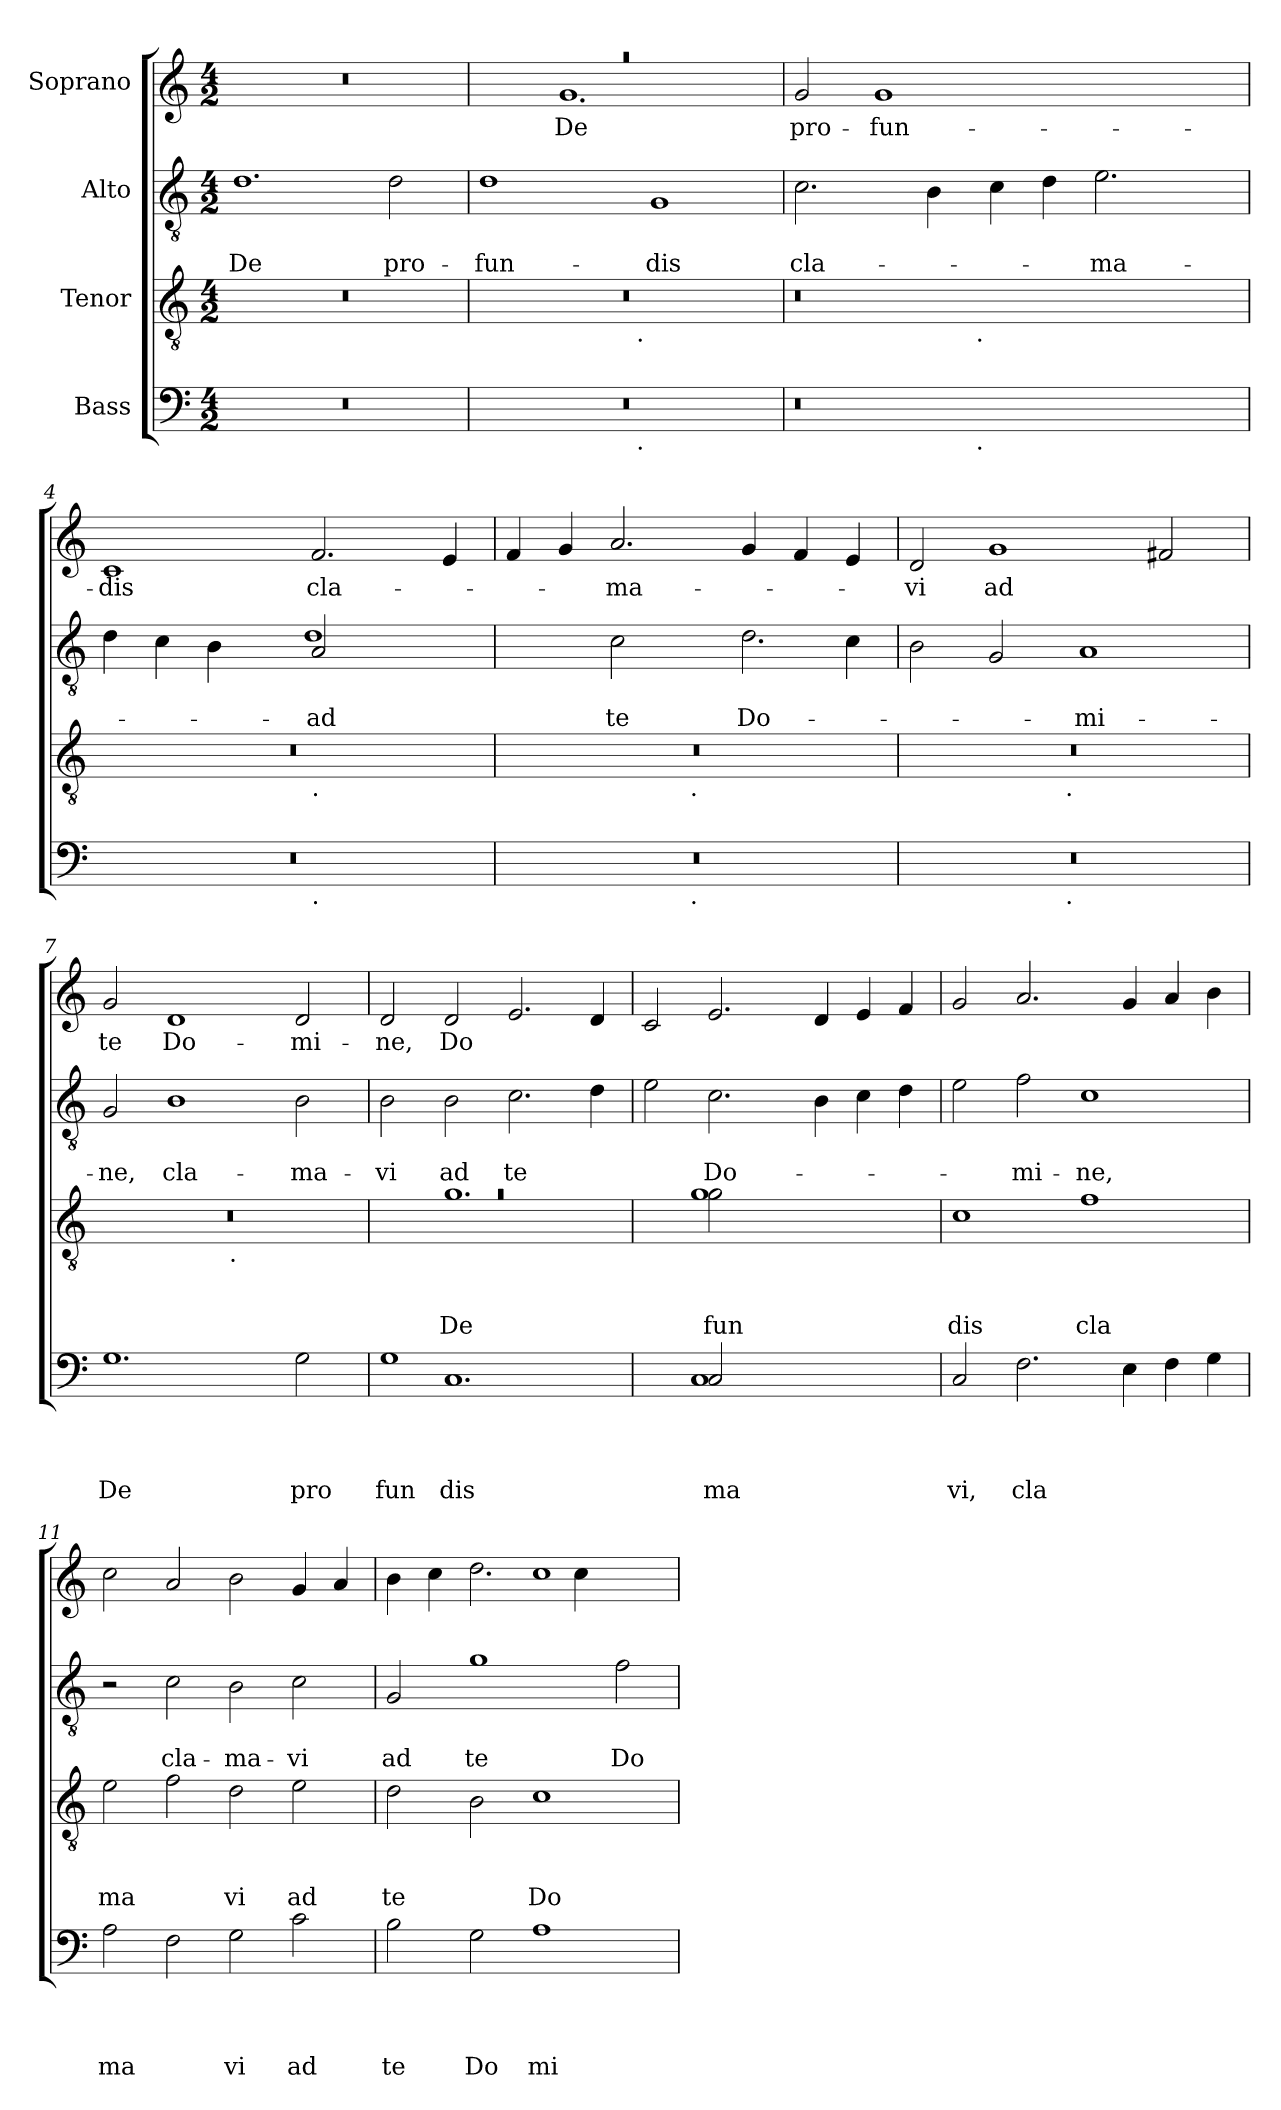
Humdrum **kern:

**kern	**text	**text	**text	**text	**kern	**text	**text	**text	**kern	**text	**text	**kern	**text
*part4	*part4	*part4	*part4	*part4	*part3	*part3	*part3	*part3	*part2	*part2	*part2	*part1	*part1
*staff4	*staff4	*staff4	*staff4	*staff4	*staff3	*staff3	*staff3	*staff3	*staff2	*staff2	*staff2	*staff1	*staff1
*I"Bass	*	*	*	*	*I"Tenor	*	*	*	*I"Alto	*	*	*I"Soprano	*
*clefF4	*	*	*	*	*clefGv2	*	*	*	*clefGv2	*	*	*clefG2	*
*k[]	*	*	*	*	*k[]	*	*	*	*k[]	*	*	*k[]	*
*C:	*	*	*	*	*C:	*	*	*	*C:	*	*	*C:	*
*M4/2	*	*	*	*	*M4/2	*	*	*	*M4/2	*	*	*M4/2	*
=1	=1	=1	=1	=1	=1	=1	=1	=1	=1	=1	=1	=1	=1
!	!	!	!	!	!	!	!	!	!	!	!LO:LY:b	!	!
0r	.	.	.	.	0r	.	.	.	1.d	.	De	0r	.
!	!	!	!	!	!	!	!	!	!	!	!LO:LY:b	!	!
.	.	.	.	.	.	.	.	.	2d\	.	pro-	.	.
=2	=2	=2	=2	=2	=2	=2	=2	=2	=2	=2	=2	=2	=2
!	!	!	!	!	!	!	!	!	!	!	!LO:LY:b	!LO:N:vis=1	!
*^	*	*	*	*	*^	*	*	*	*	*	*	*^	*
0r	2ryy	.	.	.	.	0r	2ryy	.	.	.	1d	.	-fun-	0raa	2ryy	.
!	!	!	!	!	!	!	!	!	!	!	!	!	!	!	!	!LO:LY:b
.	4...ryy	.	.	.	.	.	4...ryy	.	.	.	.	.	.	.	1.g	De
!	!	!	!	!	!	!	!LO:TX:b:t=.	!	!	!	!	!	!	!	!	!
!	!LO:TX:b:t=.	!	!	!	!	!	!	!	!	!	!	!	!	!	!	!
.	1ryy	.	.	.	.	.	1ryy	.	.	.	.	.	.	.	.	.
!	!	!	!	!	!	!	!	!	!	!	!	!	!LO:LY:b	!	!	!
.	.	.	.	.	.	.	.	.	.	.	1G	.	-dis	.	.	.
.	32ryy	.	.	.	.	.	32ryy	.	.	.	.	.	.	.	.	.
=3	=3	=3	=3	=3	=3	=3	=3	=3	=3	=3	=3	=3	=3	=3	=3	=3
!	!	!	!	!	!	!	!	!	!	!	!	!	!LO:LY:b	!	!	!LO:LY:b
*	*	*	*	*	*	*	*	*	*	*	*	*	*	*v	*v	*
0r	2ryy	.	.	.	.	0r	2ryy	.	.	.	2.c\	.	cla-	2g/	pro-
!	!	!	!	!	!	!	!	!	!	!	!	!	!	!	!LO:LY:b
.	4...ryy	.	.	.	.	.	4...ryy	.	.	.	.	.	.	1g	-fun-
.	.	.	.	.	.	.	.	.	.	.	4B\	.	.	.	.
!	!	!	!	!	!	!	!LO:TX:b:t=.	!	!	!	!	!	!	!	!
!	!LO:TX:b:t=.	!	!	!	!	!	!	!	!	!	!	!	!	!	!
.	1ryy	.	.	.	.	.	1ryy	.	.	.	.	.	.	.	.
.	.	.	.	.	.	.	.	.	.	.	4c\	.	.	.	.
.	.	.	.	.	.	.	.	.	.	.	4d\	.	.	.	.
!	!	!	!	!	!	!	!	!	!	!	!	!	!LO:LY:b	!	!
.	.	.	.	.	.	.	.	.	.	.	2.e\	.	-ma-	2.ryy	.
.	4ryy	.	.	.	.	.	4ryy	.	.	.	.	.	.	.	.
4ryy	.	.	.	.	.	4ryy	.	.	.	.	.	.	.	.	.
.	32ryy	.	.	.	.	.	32ryy	.	.	.	.	.	.	.	.
=4	=4	=4	=4	=4	=4	=4	=4	=4	=4	=4	=4	=4	=4	=4	=4
*	*	*	*	*	*	*	*	*	*	*	*^	*	*	*	*
!	!	!	!	!	!	!	!	!	!	!	!	!	!	!	!	!LO:LY:b
0r	1ryy	.	.	.	.	0r	1ryy	.	.	.	4d\	1ryy	.	.	1c	-dis
.	.	.	.	.	.	.	.	.	.	.	4c\	.	.	.	.	.
.	.	.	.	.	.	.	.	.	.	.	4B\	.	.	.	.	.
.	.	.	.	.	.	.	.	.	.	.	4ryy	.	.	.	.	.
!	!	!	!	!	!	!	!LO:TX:b:t=.	!	!	!	!	!	!	!	!	!
!	!LO:TX:b:t=.	!	!	!	!	!	!	!	!	!	!	!	!	!	!	!
!	!	!	!	!	!	!	!	!	!	!	!	!	!	!LO:LY:b	!	!
!	!	!	!	!	!	!	!	!	!	!	!	!	!	!LO:LY:b	!	!LO:LY:b
.	1ryy	.	.	.	.	.	1ryy	.	.	.	2A/	1d	.	ad	2.f/	cla-
.	.	.	.	.	.	.	.	.	.	.	2ryy	.	.	.	.	.
.	.	.	.	.	.	.	.	.	.	.	.	.	.	.	4e/	.
=5	=5	=5	=5	=5	=5	=5	=5	=5	=5	=5	=5	=5	=5	=5	=5	=5
0r	1ryy	.	.	.	.	0r	1ryy	.	.	.	2ryy	1..ryy	.	.	4f/	.
.	.	.	.	.	.	.	.	.	.	.	.	.	.	.	4g/	.
!	!	!	!	!	!	!	!	!	!	!	!	!	!	!LO:LY:b	!	!LO:LY:b
.	.	.	.	.	.	.	.	.	.	.	2c\	.	.	te	2.a/	-ma-
!	!	!	!	!	!	!	!LO:TX:b:t=.	!	!	!	!	!	!	!	!	!
!	!LO:TX:b:t=.	!	!	!	!	!	!	!	!	!	!	!	!	!	!	!
.	1ryy	.	.	.	.	.	1ryy	.	.	.	4ryy	.	.	.	.	.
!	!	!	!	!	!	!	!	!	!	!	!	!	!	!LO:LY:b	!	!
.	.	.	.	.	.	.	.	.	.	.	2.d\	.	.	Do-	4g/	.
.	.	.	.	.	.	.	.	.	.	.	.	.	.	.	4f/	.
.	.	.	.	.	.	.	.	.	.	.	.	4c\	.	.	4e/	.
=6	=6	=6	=6	=6	=6	=6	=6	=6	=6	=6	=6	=6	=6	=6	=6	=6
!	!	!	!	!	!	!	!	!	!	!	!	!	!	!	!	!LO:LY:b
*	*	*	*	*	*	*	*	*	*	*	*v	*v	*	*	*	*
0r	2ryy	.	.	.	.	0r	2ryy	.	.	.	2B\	.	.	2d/	-vi
!	!	!	!	!	!	!	!	!	!	!	!	!	!	!	!LO:LY:b
.	4...ryy	.	.	.	.	.	4...ryy	.	.	.	2G/	.	.	1g	ad
!	!	!	!	!	!	!	!LO:TX:b:t=.	!	!	!	!	!	!	!	!
!	!LO:TX:b:t=.	!	!	!	!	!	!	!	!	!	!	!	!	!	!
.	1ryy	.	.	.	.	.	1ryy	.	.	.	.	.	.	.	.
!	!	!	!	!	!	!	!	!	!	!	!	!	!LO:LY:b	!	!
.	.	.	.	.	.	.	.	.	.	.	1A	.	-mi-	.	.
.	.	.	.	.	.	.	.	.	.	.	.	.	.	2f#/	.
.	32ryy	.	.	.	.	.	32ryy	.	.	.	.	.	.	.	.
=7	=7	=7	=7	=7	=7	=7	=7	=7	=7	=7	=7	=7	=7	=7	=7
!	!	!	!	!	!LO:LY:b	!	!	!	!	!	!	!	!LO:LY:b	!	!LO:LY:b
*v	*v	*	*	*	*	*	*	*	*	*	*	*	*	*	*
1.G	.	.	.	De	0r	2ryy	.	.	.	2G/	.	-ne,	2g/	te
!	!	!	!	!	!	!	!	!	!	!	!	!LO:LY:b	!	!LO:LY:b
.	.	.	.	.	.	4...ryy	.	.	.	1B	.	cla-	1d	Do-
!	!	!	!	!	!	!LO:TX:b:t=.	!	!	!	!	!	!	!	!
.	.	.	.	.	.	1ryy	.	.	.	.	.	.	.	.
!	!	!	!	!LO:LY:b	!	!	!	!	!	!	!	!LO:LY:b	!	!LO:LY:b
2G\	.	.	.	pro	.	.	.	.	.	2B\	.	-ma-	2d/	-mi-
.	.	.	.	.	.	32ryy	.	.	.	.	.	.	.	.
!!LO:LB:g=z
=8	=8	=8	=8	=8	=8	=8	=8	=8	=8	=8	=8	=8	=8	=8
!	!	!	!	!LO:LY:b	!LO:N:vis=1	!	!	!	!	!	!	!LO:LY:b	!	!LO:LY:b
*^	*	*	*	*	*	*	*	*	*	*	*	*	*	*
1G	2ryy	.	.	.	fun	0ra	2ryy	.	.	.	2B\	.	-vi	2d/	-ne,
!	!	!	!	!	!LO:LY:b	!	!	!	!	!LO:LY:b	!	!	!LO:LY:b	!	!LO:LY:b
.	1.C	.	.	.	dis	.	1.g	.	.	De	2B\	.	ad	2d/	Do
!	!	!	!	!	!	!	!	!	!	!	!	!	!LO:LY:b	!	!
1ryy	.	.	.	.	.	.	.	.	.	.	2.c\	.	te	2.e/	.
.	.	.	.	.	.	.	.	.	.	.	4d\	.	.	4d/	.
=9	=9	=9	=9	=9	=9	=9	=9	=9	=9	=9	=9	=9	=9	=9	=9
2ryy	2ryy	.	.	.	.	2ryy	2ryy	.	.	.	2e\	.	.	2c/	.
!	!	!	!	!	!LO:LY:b	!	!	!	!	!	!	!	!	!	!
!	!	!	!	!	!LO:LY:b	!	!	!	!	!LO:LY:b	!	!	!	!	!
!	!	!	!	!	!	!	!	!	!	!LO:LY:b	!	!	!LO:LY:b	!	!
2C/	1C	.	.	.	ma	2g\	1g	.	.	fun	2.c\	.	Do-	2.e/	.
2ryy	.	.	.	.	.	2ryy	.	.	.	.	.	.	.	.	.
.	.	.	.	.	.	.	.	.	.	.	4B\	.	.	4d/	.
2ryy	2ryy	.	.	.	.	2ryy	2ryy	.	.	.	4c\	.	.	4e/	.
.	.	.	.	.	.	.	.	.	.	.	4d\	.	.	4f/	.
*v	*v	*	*	*	*	*	*	*	*	*	*	*	*	*	*
*	*	*	*	*	*v	*v	*	*	*	*	*	*	*	*
=10	=10	=10	=10	=10	=10	=10	=10	=10	=10	=10	=10	=10	=10
!	!	!	!	!LO:LY:b	!	!	!	!LO:LY:b	!	!	!	!	!
2C/	.	.	.	vi,	1c	.	.	dis	2e\	.	.	2g/	.
!	!	!	!	!LO:LY:b	!	!	!	!	!	!	!LO:LY:b	!	!
2.F\	.	.	.	cla	.	.	.	.	2f\	.	-mi-	2.a/	.
!	!	!	!	!	!	!	!	!LO:LY:b	!	!	!LO:LY:b	!	!
.	.	.	.	.	1f	.	.	cla	1c	.	-ne,	.	.
4E\	.	.	.	.	.	.	.	.	.	.	.	4g/	.
4F\	.	.	.	.	.	.	.	.	.	.	.	4a/	.
4G\	.	.	.	.	.	.	.	.	.	.	.	4b\	.
=11	=11	=11	=11	=11	=11	=11	=11	=11	=11	=11	=11	=11	=11
!	!	!	!	!LO:LY:b	!	!	!	!LO:LY:b	!	!	!	!	!
2A\	.	.	.	ma	2e\	.	.	ma	2r	.	.	2cc\	.
!	!	!	!	!	!	!	!	!	!	!	!LO:LY:b	!	!
2F\	.	.	.	.	2f\	.	.	.	2c\	.	cla-	2a/	.
!	!	!	!	!LO:LY:b	!	!	!	!LO:LY:b	!	!	!LO:LY:b	!	!
2G\	.	.	.	vi	2d\	.	.	vi	2B\	.	-ma-	2b\	.
!	!	!	!	!LO:LY:b	!	!	!	!LO:LY:b	!	!	!LO:LY:b	!	!
2c\	.	.	.	ad	2e\	.	.	ad	2c\	.	-vi	4g/	.
.	.	.	.	.	.	.	.	.	.	.	.	4a/	.
=12	=12	=12	=12	=12	=12	=12	=12	=12	=12	=12	=12	=12	=12
!	!	!	!	!LO:LY:b	!	!	!	!LO:LY:b	!	!	!LO:LY:b	!	!
*	*	*	*	*	*	*	*	*	*	*	*	*^	*
2B\	.	.	.	te	2d\	.	.	te	2G/	.	ad	4b\	1ryy	.
.	.	.	.	.	.	.	.	.	.	.	.	4cc\	.	.
!	!	!	!	!LO:LY:b	!	!	!	!	!	!	!LO:LY:b	!	!	!
2G\	.	.	.	Do	2B\	.	.	.	1g	.	te	2.dd\	.	.
!	!	!	!	!LO:LY:b	!	!	!	!LO:LY:b	!	!	!	!	!	!
1A	.	.	.	mi	1c	.	.	Do	.	.	.	.	1cc	.
.	.	.	.	.	.	.	.	.	.	.	.	4cc\	.	.
!	!	!	!	!	!	!	!	!	!	!	!LO:LY:b	!	!	!
.	.	.	.	.	.	.	.	.	2f\	.	Do-	2ryy	.	.
*	*	*	*	*	*	*	*	*	*	*	*	*v	*v	*
=	=	=	=	=	=	=	=	=	=	=	=	=	=
*-	*-	*-	*-	*-	*-	*-	*-	*-	*-	*-	*-	*-	*-
